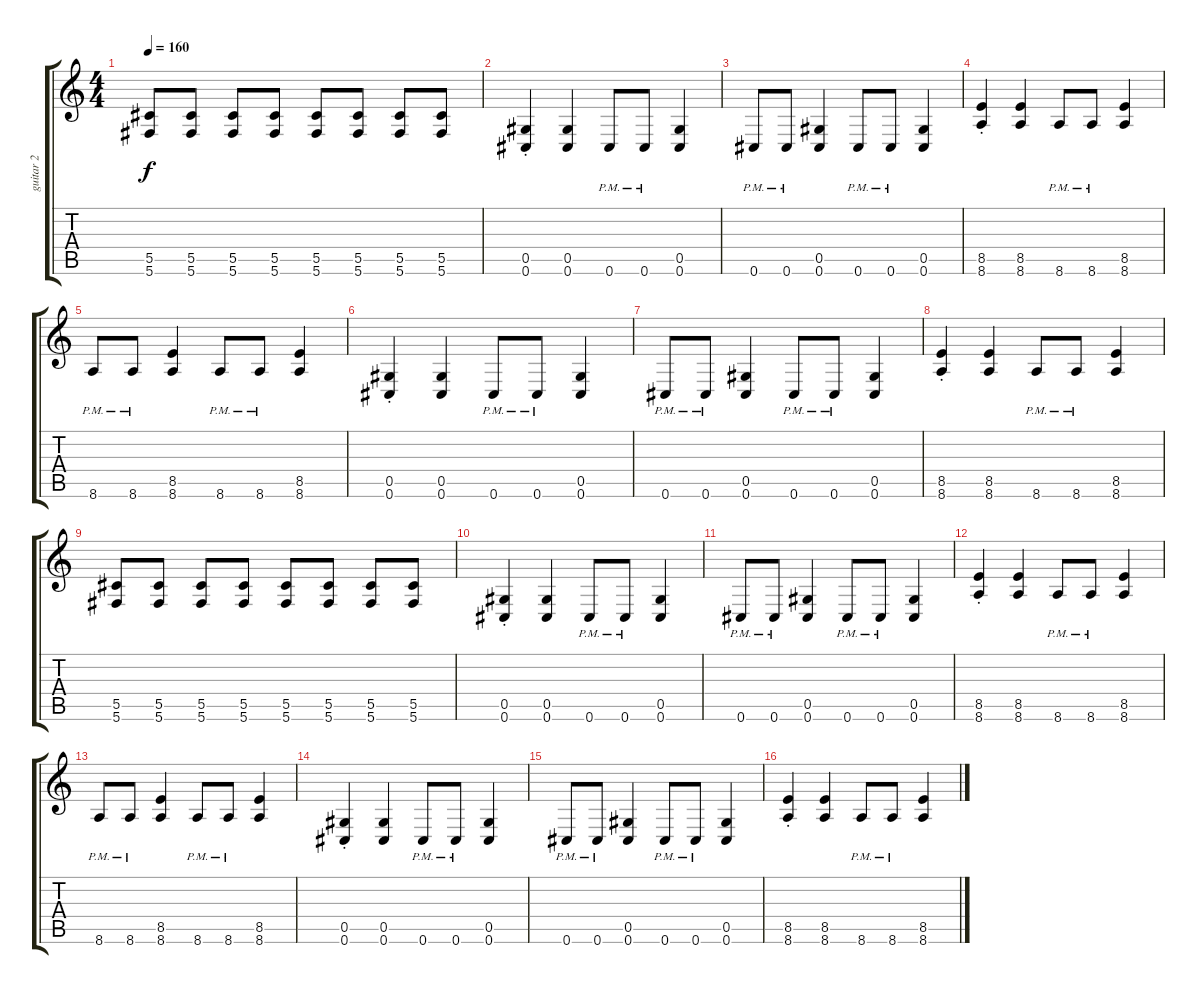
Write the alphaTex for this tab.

\track ("guitar 2" "guitar 2") {instrument distortionguitar}
\staff {score tabs}
\tuning (Eb4 Bb3 Gb3 Db3 Ab2 Db2) {hide}
\ts (4 4)
\tempo 160
\clef g2
\ks c
(5.5 5.6).8{dy f} (5.5 5.6).8 (5.5 5.6).8 (5.5 5.6).8 (5.5 5.6).8 (5.5 5.6).8 (5.5 5.6).8 (5.5 5.6).8 |
(0.5{st} 0.6{st}).4 (0.5 0.6).4 0.6{pm}.8 0.6{pm}.8 (0.5 0.6).4 |
0.6{pm}.8 0.6{pm}.8 (0.5 0.6).4 0.6{pm}.8 0.6{pm}.8 (0.5 0.6).4 |
(8.5{st} 8.6{st}).4 (8.5 8.6).4 8.6{pm}.8 8.6{pm}.8 (8.5 8.6).4 |
8.6{pm}.8 8.6{pm}.8 (8.5 8.6).4 8.6{pm}.8 8.6{pm}.8 (8.5 8.6).4 |
(0.5{st} 0.6{st}).4 (0.5 0.6).4 0.6{pm}.8 0.6{pm}.8 (0.5 0.6).4 |
0.6{pm}.8 0.6{pm}.8 (0.5 0.6).4 0.6{pm}.8 0.6{pm}.8 (0.5 0.6).4 |
(8.5{st} 8.6{st}).4 (8.5 8.6).4 8.6{pm}.8 8.6{pm}.8 (8.5 8.6).4 |
(5.5 5.6).8 (5.5 5.6).8 (5.5 5.6).8 (5.5 5.6).8 (5.5 5.6).8 (5.5 5.6).8 (5.5 5.6).8 (5.5 5.6).8 |
(0.5{st} 0.6{st}).4 (0.5 0.6).4 0.6{pm}.8 0.6{pm}.8 (0.5 0.6).4 |
0.6{pm}.8 0.6{pm}.8 (0.5 0.6).4 0.6{pm}.8 0.6{pm}.8 (0.5 0.6).4 |
(8.5{st} 8.6{st}).4 (8.5 8.6).4 8.6{pm}.8 8.6{pm}.8 (8.5 8.6).4 |
8.6{pm}.8 8.6{pm}.8 (8.5 8.6).4 8.6{pm}.8 8.6{pm}.8 (8.5 8.6).4 |
(0.5{st} 0.6{st}).4 (0.5 0.6).4 0.6{pm}.8 0.6{pm}.8 (0.5 0.6).4 |
0.6{pm}.8 0.6{pm}.8 (0.5 0.6).4 0.6{pm}.8 0.6{pm}.8 (0.5 0.6).4 |
(8.5{st} 8.6{st}).4 (8.5 8.6).4 8.6{pm}.8 8.6{pm}.8 (8.5 8.6).4
